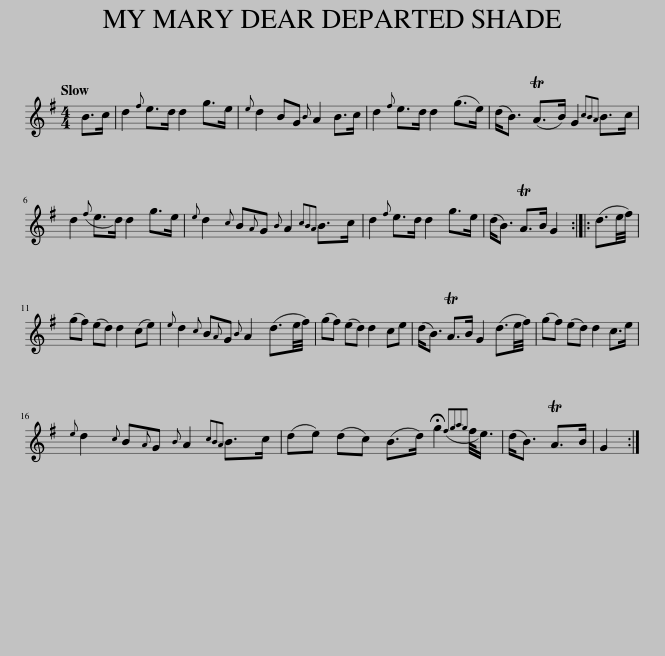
X:1
L:1/8
Q:1/4=120
M:4/4
I:linebreak $
K:G
V:1 treble
V:1
 B>c | d2{f} e>d d2 g>e |{e} d2 BG{B} A2 B>c | d2{f} e>d d2 (g>e) | (d<B) (TA>B) G2{cBA} B>c |$ %5
 d2({f} e>d) d2 g>e |{e} d2{c} B{A}G{B} A2{cBA} B>c | d2{f} e>d d2 g>e | (d<B) TA>B G2 :: (d3/2e/4f/4) |$ %10
 (gf) (ed) d2 (ce) |{e} d2{c} B{A}G{B} A2 (d3/2e/4f/4) | (gf) (ed) d2 ce | (d<B) TA>B G2 (d3/2e/4f/4) | (gf) (ed) d2 c>e |$ %15
{e} d2{c} B{A}G{B} A2{cBA} B>c | (de) (dc) (B>d) !fermata!g2({fgag} f/<e/) | (d<B) TA>B | G2 :| %19
